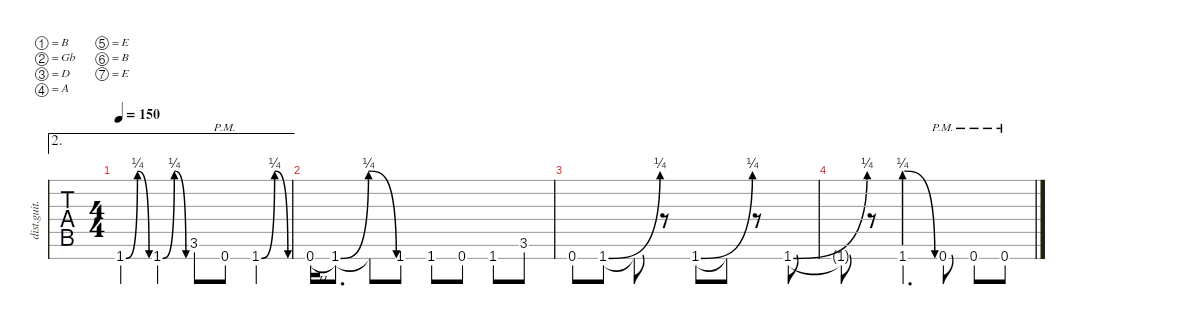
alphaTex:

\defaultSystemsLayout 4
\hideDynamics
\bracketExtendMode nobrackets
\track ("Distortion Guitar" "dist.guit.") {instrument distortionguitar}
\staff {tabs}
\tuning (B3 Gb3 D3 A2 E2 B1 E1)
\ae 2
\ts (4 4)
\tempo 150
\clef g2
\ks c
1.7{be (bendrelease 0 0 8.4 1 9.6 1 16.8 0)}.4{dy mf beam Up} 1.7{be (bendrelease 0 0 8.4 1 9.6 1 16.8 0)}.4{beam Up} 3.6.8{beam Up} 0.7{pm}.8{beam Up} 1.7{be (bendrelease 0 0 8.4 1 9.6 1 16.8 0)}.4{beam Up} |
0.7{h}.16{beam Up} 1.7{be (bendrelease 0 0 19.8 1 20.4 1 40.8 0)}.8{d beam Up} 1.7{t}.8{beam Up} 1.7.8{beam Up} 1.7.8{beam Up} 0.7.8{beam Up} 1.7.8{beam Up} 3.6.8{beam Up} |
0.7.8{beam Up} 1.7{be (bend 0 0 27 1)}.8{beam Up} 1.7{t}.8{beam Up} r.8{beam Down} 1.7{be (bend 0 0 29.4 1)}.8{beam Up} 1.7{t}.8{beam Up} r.8{beam Down} 1.7{be (bend 0 0 27 1)}.8{beam Up} |
1.7{t}.8{beam Up} r.8{beam Down} 1.7{be (prebendrelease 0 1 31.2 0)}.4{d beam Up} 0.7{pm}.8{beam Up} 0.7{pm}.8{beam Up} 0.7{pm}.8{beam Up}
